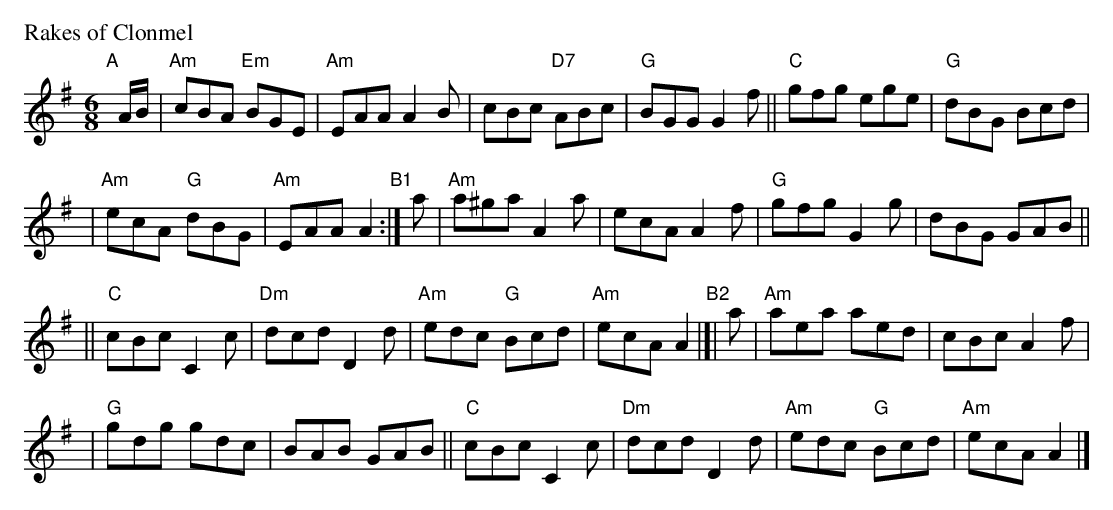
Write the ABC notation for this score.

X:1
P: Rakes of Clonmel
M: 6/8
L: 1/8
K: ADor
"A"[|] A/B/ \
| "Am"cBA "Em"BGE | "Am"EAA A2B | cBc "D7"ABc | "G"BGG G2f || "C"gfg ege | "G"dBG Bcd |
| "Am"ecA "G"dBG | "Am"EAA A2 "^B1":| a | "Am"a^ga A2a | ecA A2f | "G"gfg G2g | dBG GAB ||
|| "C"cBc C2c | "Dm"dcd D2d | "Am"edc "G"Bcd | "Am"ecA A2 "^B2"|[| a | "Am"aea aed | cBc A2f |
| "G"gdg gdc | BAB GAB || "C"cBc C2c | "Dm"dcd D2d | "Am"edc "G"Bcd | "Am"ecA A2 |]
